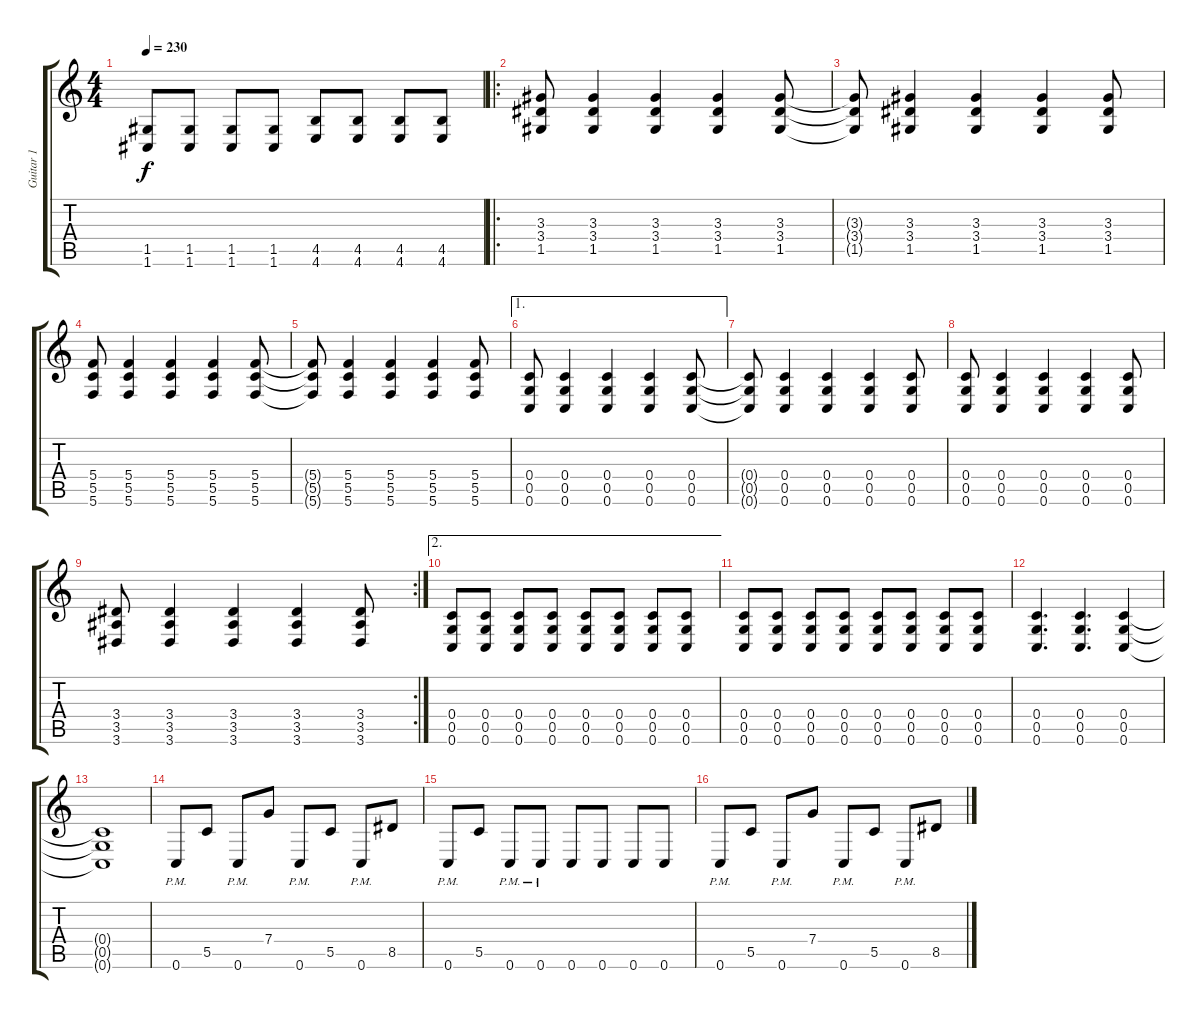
\track ("Guitar 1" "Guitar 1") {instrument distortionguitar}
\staff {score tabs}
\tuning (D4 A3 F3 C3 G2 C2) {hide}
\ts (4 4)
\tempo 230
\clef g2
\ks c
(1.5 1.6).8{dy f} (1.5 1.6).8 (1.5 1.6).8 (1.5 1.6).8 (4.5 4.6).8 (4.5 4.6).8 (4.5 4.6).8 (4.5 4.6).8 |
\ro
(3.3 3.4 1.5).8 (3.3 3.4 1.5).4 (3.3 3.4 1.5).4 (3.3 3.4 1.5).4 (3.3 3.4 1.5).8 |
(3.3{t} 3.4{t} 1.5{t}).8 (3.3 3.4 1.5).4 (3.3 3.4 1.5).4 (3.3 3.4 1.5).4 (3.3 3.4 1.5).8 |
(5.4 5.5 5.6).8 (5.4 5.5 5.6).4 (5.4 5.5 5.6).4 (5.4 5.5 5.6).4 (5.4 5.5 5.6).8 |
(5.4{t} 5.5{t} 5.6{t}).8 (5.4 5.5 5.6).4 (5.4 5.5 5.6).4 (5.4 5.5 5.6).4 (5.4 5.5 5.6).8 |
\ae 1
(0.4 0.5 0.6).8 (0.4 0.5 0.6).4 (0.4 0.5 0.6).4 (0.4 0.5 0.6).4 (0.4 0.5 0.6).8 |
(0.4{t} 0.5{t} 0.6{t}).8 (0.4 0.5 0.6).4 (0.4 0.5 0.6).4 (0.4 0.5 0.6).4 (0.4 0.5 0.6).8 |
(0.4 0.5 0.6).8 (0.4 0.5 0.6).4 (0.4 0.5 0.6).4 (0.4 0.5 0.6).4 (0.4 0.5 0.6).8 |
\rc 2
(3.4 3.5 3.6).8 (3.4 3.5 3.6).4 (3.4 3.5 3.6).4 (3.4 3.5 3.6).4 (3.4 3.5 3.6).8 |
\ae 2
(0.4 0.5 0.6).8 (0.4 0.5 0.6).8 (0.4 0.5 0.6).8 (0.4 0.5 0.6).8 (0.4 0.5 0.6).8 (0.4 0.5 0.6).8 (0.4 0.5 0.6).8 (0.4 0.5 0.6).8 |
(0.4 0.5 0.6).8 (0.4 0.5 0.6).8 (0.4 0.5 0.6).8 (0.4 0.5 0.6).8 (0.4 0.5 0.6).8 (0.4 0.5 0.6).8 (0.4 0.5 0.6).8 (0.4 0.5 0.6).8 |
(0.4 0.5 0.6).4{d} (0.4 0.5 0.6).4{d} (0.4 0.5 0.6).4 |
(0.4{t} 0.5{t} 0.6{t}).1 |
0.6{pm}.8 5.5.8 0.6{pm}.8 7.4.8 0.6{pm}.8 5.5.8 0.6{pm}.8 8.5.8 |
0.6{pm}.8 5.5.8 0.6{pm}.8 0.6{pm}.8 0.6.8 0.6.8 0.6.8 0.6.8 |
0.6{pm}.8 5.5.8 0.6{pm}.8 7.4.8 0.6{pm}.8 5.5.8 0.6{pm}.8 8.5.8
